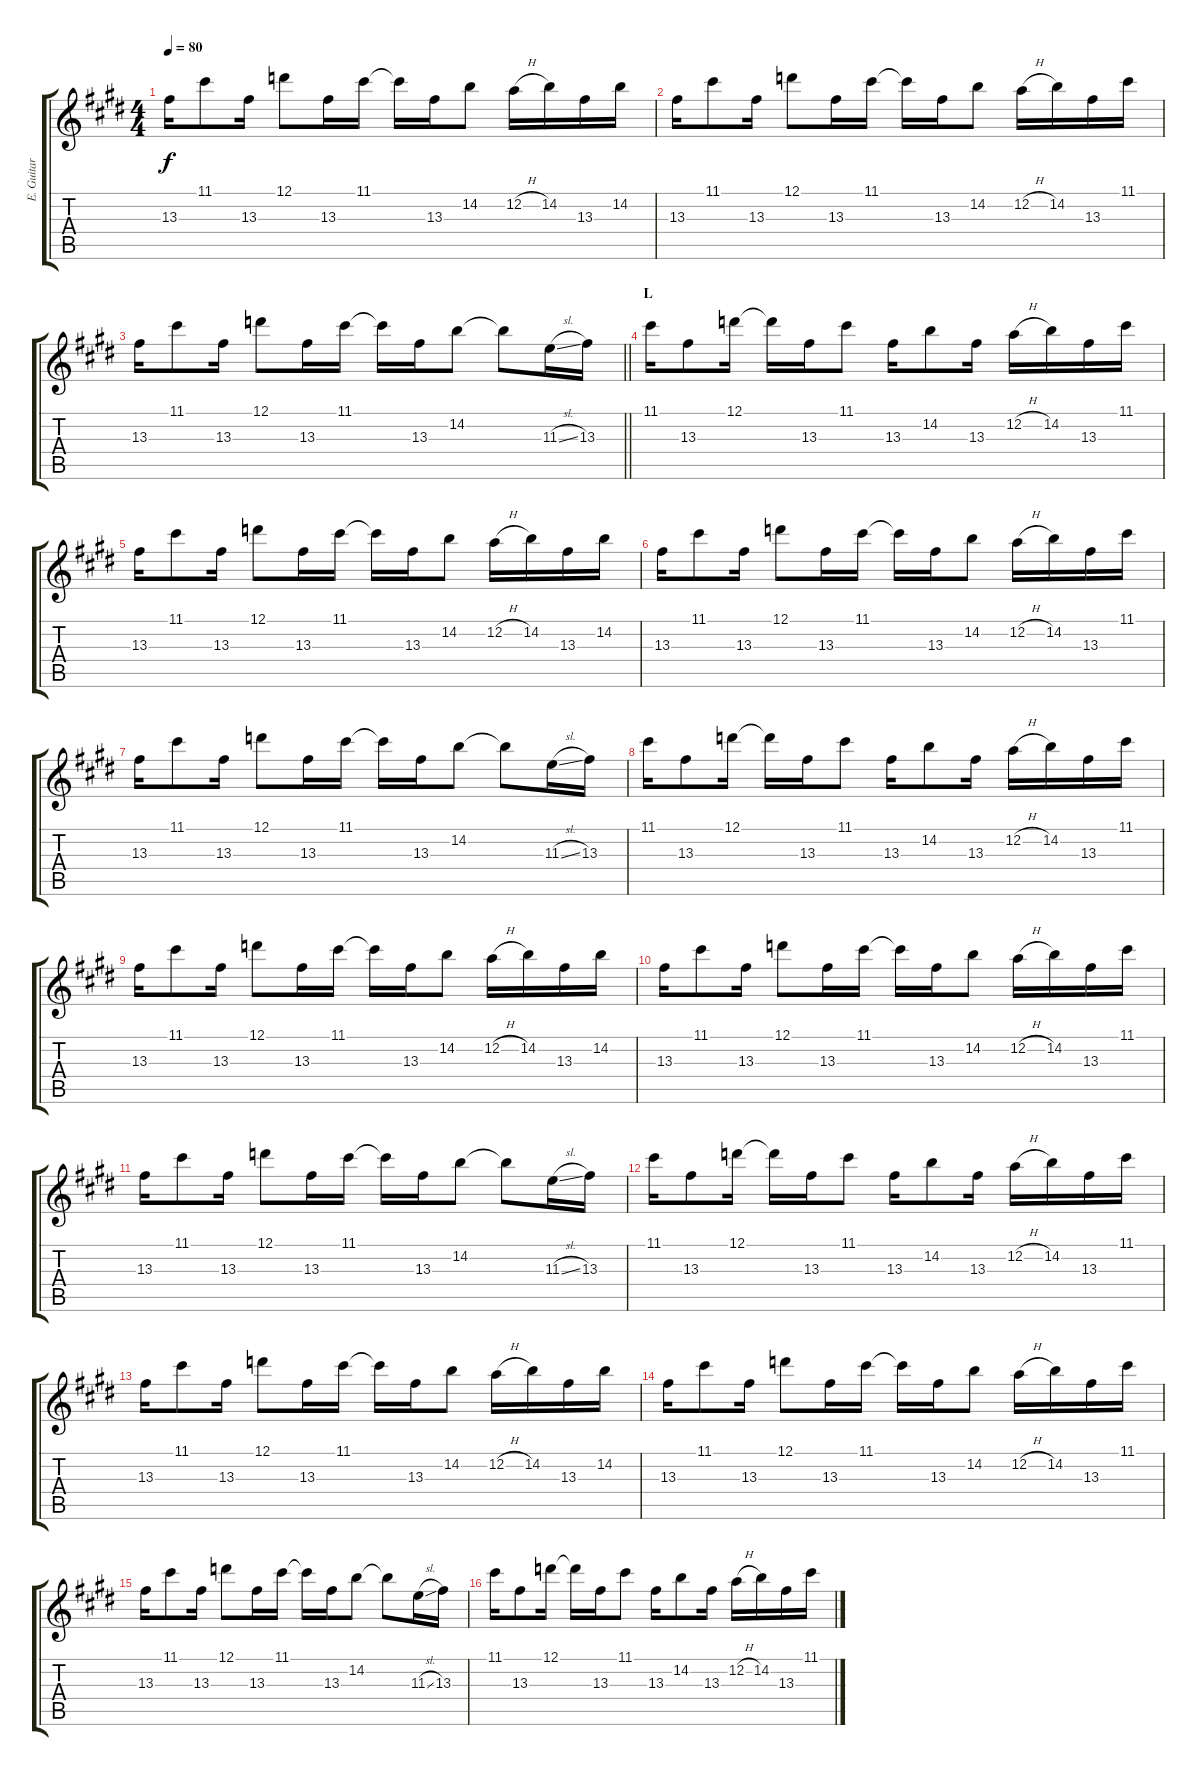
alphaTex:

\track ("E. Guitar V" "E. Guitar ") {instrument electricguitarclean}
\staff {score tabs}
\tuning (D4 A3 F3 C3 G2 D2) {hide}
\ts (4 4)
\tempo 80
\clef g2
\ks e
13.3.16{dy f} 11.1.8 13.3.16 12.1.8 13.3.16 11.1.16 11.1{t}.16 13.3.16 14.2.8 12.2{h}.16 14.2.16 13.3.16 14.2.16 |
13.3.16 11.1.8 13.3.16 12.1.8 13.3.16 11.1.16 11.1{t}.16 13.3.16 14.2.8 12.2{h}.16 14.2.16 13.3.16 11.1.16 |
\barLineRight lightlight
13.3.16 11.1.8 13.3.16 12.1.8 13.3.16 11.1.16 11.1{t}.16 13.3.16 14.2.8 14.2{t}.8 11.3{sl}.16 13.3.16 |
\section ("" "L")
11.1.16 13.3.8 12.1.16 12.1{t}.16 13.3.16 11.1.8 13.3.16 14.2.8 13.3.16 12.2{h}.16 14.2.16 13.3.16 11.1.16 |
13.3.16 11.1.8 13.3.16 12.1.8 13.3.16 11.1.16 11.1{t}.16 13.3.16 14.2.8 12.2{h}.16 14.2.16 13.3.16 14.2.16 |
13.3.16 11.1.8 13.3.16 12.1.8 13.3.16 11.1.16 11.1{t}.16 13.3.16 14.2.8 12.2{h}.16 14.2.16 13.3.16 11.1.16 |
13.3.16 11.1.8 13.3.16 12.1.8 13.3.16 11.1.16 11.1{t}.16 13.3.16 14.2.8 14.2{t}.8 11.3{sl}.16 13.3.16 |
11.1.16 13.3.8 12.1.16 12.1{t}.16 13.3.16 11.1.8 13.3.16 14.2.8 13.3.16 12.2{h}.16 14.2.16 13.3.16 11.1.16 |
13.3.16 11.1.8 13.3.16 12.1.8 13.3.16 11.1.16 11.1{t}.16 13.3.16 14.2.8 12.2{h}.16 14.2.16 13.3.16 14.2.16 |
13.3.16 11.1.8 13.3.16 12.1.8 13.3.16 11.1.16 11.1{t}.16 13.3.16 14.2.8 12.2{h}.16 14.2.16 13.3.16 11.1.16 |
13.3.16 11.1.8 13.3.16 12.1.8 13.3.16 11.1.16 11.1{t}.16 13.3.16 14.2.8 14.2{t}.8 11.3{sl}.16 13.3.16 |
11.1.16 13.3.8 12.1.16 12.1{t}.16 13.3.16 11.1.8 13.3.16 14.2.8 13.3.16 12.2{h}.16 14.2.16 13.3.16 11.1.16 |
13.3.16 11.1.8 13.3.16 12.1.8 13.3.16 11.1.16 11.1{t}.16 13.3.16 14.2.8 12.2{h}.16 14.2.16 13.3.16 14.2.16 |
13.3.16 11.1.8 13.3.16 12.1.8 13.3.16 11.1.16 11.1{t}.16 13.3.16 14.2.8 12.2{h}.16 14.2.16 13.3.16 11.1.16 |
13.3.16 11.1.8 13.3.16 12.1.8 13.3.16 11.1.16 11.1{t}.16 13.3.16 14.2.8 14.2{t}.8 11.3{sl}.16 13.3.16 |
11.1.16 13.3.8 12.1.16 12.1{t}.16 13.3.16 11.1.8 13.3.16 14.2.8 13.3.16 12.2{h}.16 14.2.16 13.3.16 11.1.16
